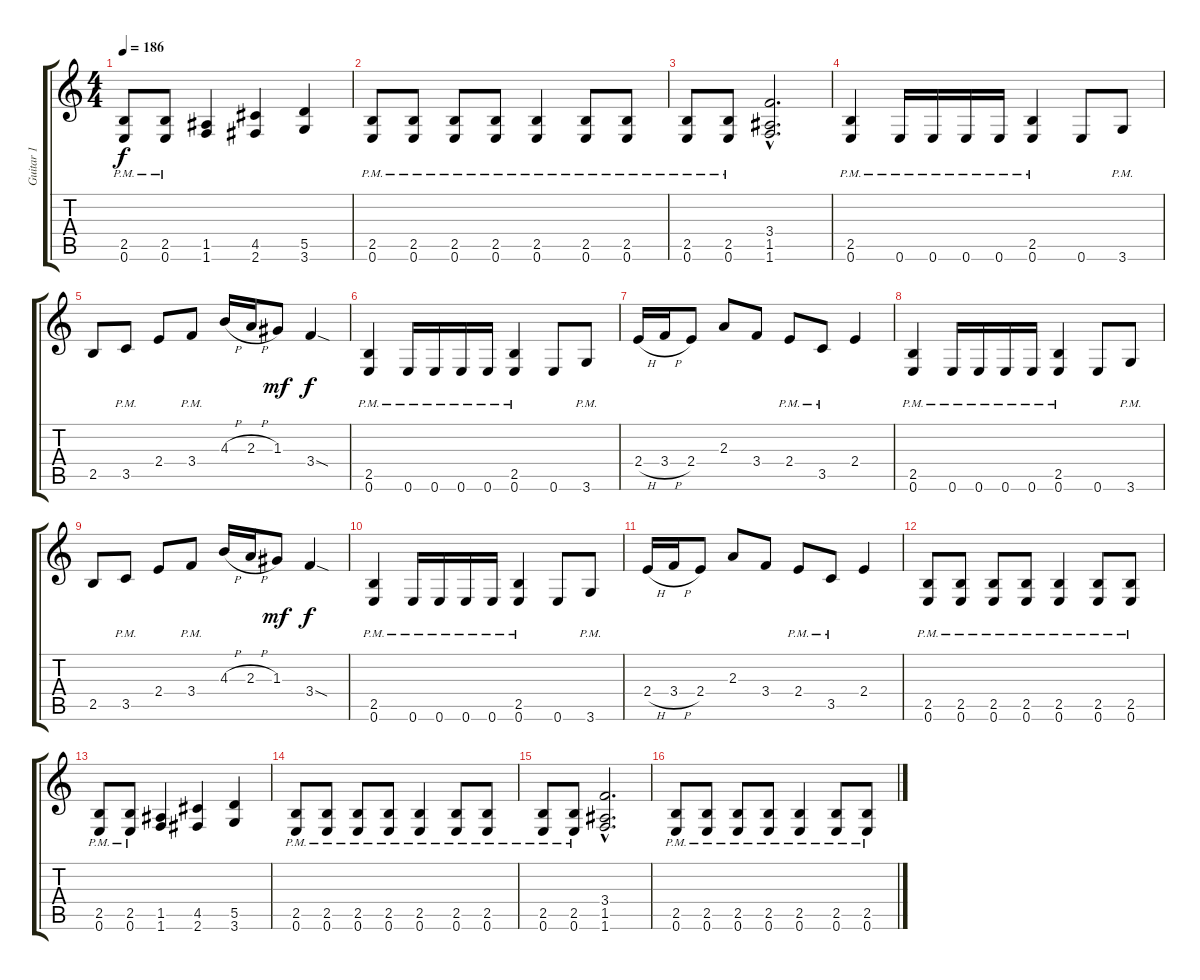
\track ("Guitar 1" "Guitar 1") {instrument distortionguitar}
\staff {score tabs}
\tuning (E4 B3 G3 D3 A2 E2) {hide}
\ts (4 4)
\tempo 186
\clef g2
\ks c
(2.5{pm} 0.6{pm}).8{dy f} (2.5{pm} 0.6{pm}).8 (1.5 1.6).4 (4.5 2.6).4 (5.5 3.6).4 |
(2.5{pm} 0.6{pm}).8 (2.5{pm} 0.6{pm}).8 (2.5{pm} 0.6{pm}).8 (2.5{pm} 0.6{pm}).8 (2.5{pm} 0.6{pm}).4 (2.5{pm} 0.6{pm}).8 (2.5{pm} 0.6{pm}).8 |
(2.5{pm} 0.6{pm}).8 (2.5{pm} 0.6{pm}).8 (3.4{hac} 1.5{hac} 1.6{hac}).2{d} |
(2.5{pm} 0.6{pm}).4 0.6{pm}.16 0.6{pm}.16 0.6{pm}.16 0.6{pm}.16 (2.5{pm} 0.6{pm}).4 0.6.8 3.6{pm}.8 |
2.5.8 3.5{pm}.8 2.4.8 3.4{pm}.8 4.3{h}.16 2.3{h}.16 1.3.8{dy mf} 3.4{sod}.4{dy f} |
(2.5{pm} 0.6{pm}).4 0.6{pm}.16 0.6{pm}.16 0.6{pm}.16 0.6{pm}.16 (2.5{pm} 0.6{pm}).4 0.6.8 3.6{pm}.8 |
2.4{h}.16 3.4{h}.16 2.4.8 2.3.8 3.4.8 2.4{pm}.8 3.5{pm}.8 2.4.4 |
(2.5{pm} 0.6{pm}).4 0.6{pm}.16 0.6{pm}.16 0.6{pm}.16 0.6{pm}.16 (2.5{pm} 0.6{pm}).4 0.6.8 3.6{pm}.8 |
2.5.8 3.5{pm}.8 2.4.8 3.4{pm}.8 4.3{h}.16 2.3{h}.16 1.3.8{dy mf} 3.4{sod}.4{dy f} |
(2.5{pm} 0.6{pm}).4 0.6{pm}.16 0.6{pm}.16 0.6{pm}.16 0.6{pm}.16 (2.5{pm} 0.6{pm}).4 0.6.8 3.6{pm}.8 |
2.4{h}.16 3.4{h}.16 2.4.8 2.3.8 3.4.8 2.4{pm}.8 3.5{pm}.8 2.4.4 |
(2.5{pm} 0.6{pm}).8 (2.5{pm} 0.6{pm}).8 (2.5{pm} 0.6{pm}).8 (2.5{pm} 0.6{pm}).8 (2.5{pm} 0.6{pm}).4 (2.5{pm} 0.6{pm}).8 (2.5{pm} 0.6{pm}).8 |
(2.5{pm} 0.6{pm}).8 (2.5{pm} 0.6{pm}).8 (1.5 1.6).4 (4.5 2.6).4 (5.5 3.6).4 |
(2.5{pm} 0.6{pm}).8 (2.5{pm} 0.6{pm}).8 (2.5{pm} 0.6{pm}).8 (2.5{pm} 0.6{pm}).8 (2.5{pm} 0.6{pm}).4 (2.5{pm} 0.6{pm}).8 (2.5{pm} 0.6{pm}).8 |
(2.5{pm} 0.6{pm}).8 (2.5{pm} 0.6{pm}).8 (3.4{hac} 1.5{hac} 1.6{hac}).2{d} |
(2.5{pm} 0.6{pm}).8 (2.5{pm} 0.6{pm}).8 (2.5{pm} 0.6{pm}).8 (2.5{pm} 0.6{pm}).8 (2.5{pm} 0.6{pm}).4 (2.5{pm} 0.6{pm}).8 (2.5{pm} 0.6{pm}).8
